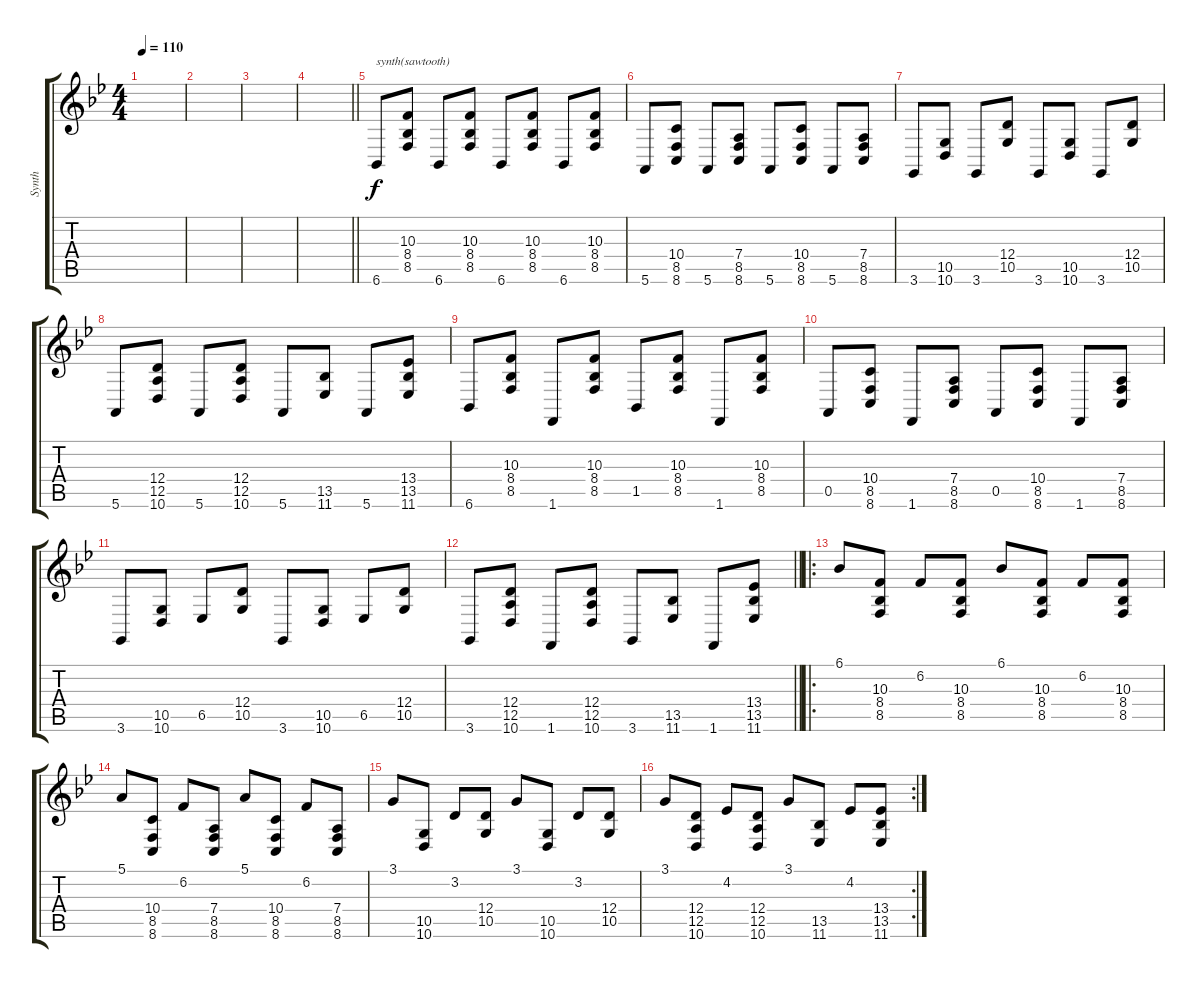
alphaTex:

\track ("Synth" "Synth") {instrument brightacousticpiano}
\staff {score tabs}
\tuning (E4 B3 G3 D3 A2 E2) {hide}
\ts (4 4)
\tempo 110
\clef g2
\ks bb
|
|
|
\barLineRight lightlight
|
6.6.8{txt "synth(sawtooth)" volume 14 instrument lead2sawtooth} (10.3 8.4 8.5).8 6.6.8 (10.3 8.4 8.5).8 6.6.8 (10.3 8.4 8.5).8 6.6.8 (10.3 8.4 8.5).8 |
5.6.8 (10.4 8.5 8.6).8 5.6.8 (7.4 8.5 8.6).8 5.6.8 (10.4 8.5 8.6).8 5.6.8 (7.4 8.5 8.6).8 |
3.6.8 (10.5 10.6).8 3.6.8 (12.4 10.5).8 3.6.8 (10.5 10.6).8 3.6.8 (12.4 10.5).8 |
5.6.8 (12.4 12.5 10.6).8 5.6.8 (12.4 12.5 10.6).8 5.6.8 (13.5 11.6).8 5.6.8 (13.4 13.5 11.6).8 |
6.6.8 (10.3 8.4 8.5).8 1.6.8 (10.3 8.4 8.5).8 1.5.8 (10.3 8.4 8.5).8 1.6.8 (10.3 8.4 8.5).8 |
0.5.8 (10.4 8.5 8.6).8 1.6.8 (7.4 8.5 8.6).8 0.5.8 (10.4 8.5 8.6).8 1.6.8 (7.4 8.5 8.6).8 |
3.6.8 (10.5 10.6).8 6.5.8 (12.4 10.5).8 3.6.8 (10.5 10.6).8 6.5.8 (12.4 10.5).8 |
\barLineRight lightlight
3.6.8 (12.4 12.5 10.6).8 1.6.8 (12.4 12.5 10.6).8 3.6.8 (13.5 11.6).8 1.6.8 (13.4 13.5 11.6).8 |
\ro
6.1.8{volume 11} (10.3 8.4 8.5).8 6.2.8 (10.3 8.4 8.5).8 6.1.8 (10.3 8.4 8.5).8 6.2.8 (10.3 8.4 8.5).8 |
5.1.8 (10.4 8.5 8.6).8 6.2.8 (7.4 8.5 8.6).8 5.1.8 (10.4 8.5 8.6).8 6.2.8 (7.4 8.5 8.6).8 |
3.1.8 (10.5 10.6).8 3.2.8 (12.4 10.5).8 3.1.8 (10.5 10.6).8 3.2.8 (12.4 10.5).8 |
\rc 2
3.1.8 (12.4 12.5 10.6).8 4.2.8 (12.4 12.5 10.6).8 3.1.8 (13.5 11.6).8 4.2.8 (13.4 13.5 11.6).8
